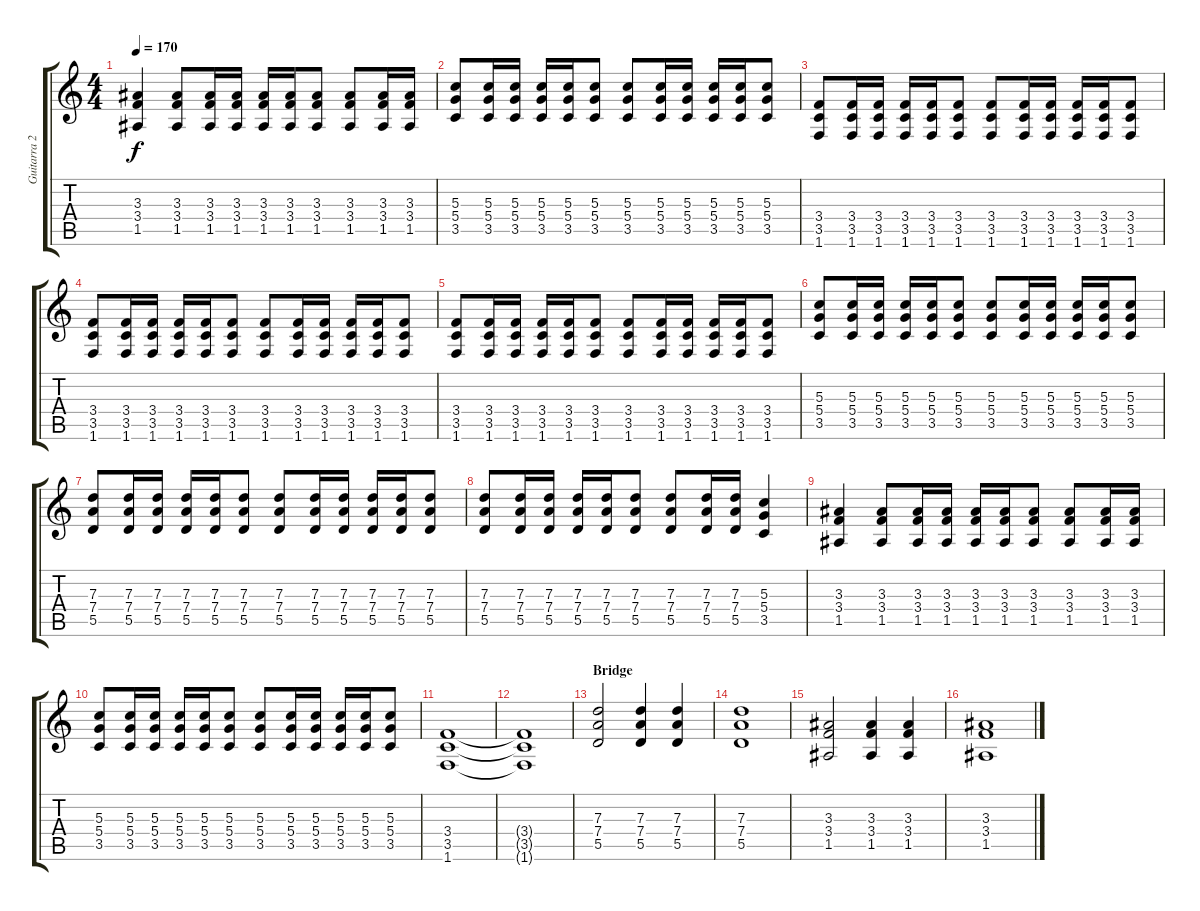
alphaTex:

\track ("Guitarra 2 - Erik" "Guitarra 2") {instrument distortionguitar}
\staff {score tabs}
\tuning (E4 B3 G3 D3 A2 E2) {hide}
\ts (4 4)
\tempo 170
\clef g2
\ks c
(3.3 3.4 1.5).4{dy f} (3.3 3.4 1.5).8 (3.3 3.4 1.5).16 (3.3 3.4 1.5).16 (3.3 3.4 1.5).16 (3.3 3.4 1.5).16 (3.3 3.4 1.5).8 (3.3 3.4 1.5).8 (3.3 3.4 1.5).16 (3.3 3.4 1.5).16 |
(5.3 5.4 3.5).8 (5.3 5.4 3.5).16 (5.3 5.4 3.5).16 (5.3 5.4 3.5).16 (5.3 5.4 3.5).16 (5.3 5.4 3.5).8 (5.3 5.4 3.5).8 (5.3 5.4 3.5).16 (5.3 5.4 3.5).16 (5.3 5.4 3.5).16 (5.3 5.4 3.5).16 (5.3 5.4 3.5).8 |
(3.4 3.5 1.6).8 (3.4 3.5 1.6).16 (3.4 3.5 1.6).16 (3.4 3.5 1.6).16 (3.4 3.5 1.6).16 (3.4 3.5 1.6).8 (3.4 3.5 1.6).8 (3.4 3.5 1.6).16 (3.4 3.5 1.6).16 (3.4 3.5 1.6).16 (3.4 3.5 1.6).16 (3.4 3.5 1.6).8 |
(3.4 3.5 1.6).8 (3.4 3.5 1.6).16 (3.4 3.5 1.6).16 (3.4 3.5 1.6).16 (3.4 3.5 1.6).16 (3.4 3.5 1.6).8 (3.4 3.5 1.6).8 (3.4 3.5 1.6).16 (3.4 3.5 1.6).16 (3.4 3.5 1.6).16 (3.4 3.5 1.6).16 (3.4 3.5 1.6).8 |
(3.4 3.5 1.6).8 (3.4 3.5 1.6).16 (3.4 3.5 1.6).16 (3.4 3.5 1.6).16 (3.4 3.5 1.6).16 (3.4 3.5 1.6).8 (3.4 3.5 1.6).8 (3.4 3.5 1.6).16 (3.4 3.5 1.6).16 (3.4 3.5 1.6).16 (3.4 3.5 1.6).16 (3.4 3.5 1.6).8 |
(5.3 5.4 3.5).8 (5.3 5.4 3.5).16 (5.3 5.4 3.5).16 (5.3 5.4 3.5).16 (5.3 5.4 3.5).16 (5.3 5.4 3.5).8 (5.3 5.4 3.5).8 (5.3 5.4 3.5).16 (5.3 5.4 3.5).16 (5.3 5.4 3.5).16 (5.3 5.4 3.5).16 (5.3 5.4 3.5).8 |
(7.3 7.4 5.5).8 (7.3 7.4 5.5).16 (7.3 7.4 5.5).16 (7.3 7.4 5.5).16 (7.3 7.4 5.5).16 (7.3 7.4 5.5).8 (7.3 7.4 5.5).8 (7.3 7.4 5.5).16 (7.3 7.4 5.5).16 (7.3 7.4 5.5).16 (7.3 7.4 5.5).16 (7.3 7.4 5.5).8 |
(7.3 7.4 5.5).8 (7.3 7.4 5.5).16 (7.3 7.4 5.5).16 (7.3 7.4 5.5).16 (7.3 7.4 5.5).16 (7.3 7.4 5.5).8 (7.3 7.4 5.5).8 (7.3 7.4 5.5).16 (7.3 7.4 5.5).16 (5.3 5.4 3.5).4 |
(3.3 3.4 1.5).4 (3.3 3.4 1.5).8 (3.3 3.4 1.5).16 (3.3 3.4 1.5).16 (3.3 3.4 1.5).16 (3.3 3.4 1.5).16 (3.3 3.4 1.5).8 (3.3 3.4 1.5).8 (3.3 3.4 1.5).16 (3.3 3.4 1.5).16 |
(5.3 5.4 3.5).8 (5.3 5.4 3.5).16 (5.3 5.4 3.5).16 (5.3 5.4 3.5).16 (5.3 5.4 3.5).16 (5.3 5.4 3.5).8 (5.3 5.4 3.5).8 (5.3 5.4 3.5).16 (5.3 5.4 3.5).16 (5.3 5.4 3.5).16 (5.3 5.4 3.5).16 (5.3 5.4 3.5).8 |
(3.4 3.5 1.6).1 |
(3.4{t} 3.5{t} 1.6{t}).1 |
\section ("" "Bridge")
(7.3 7.4 5.5).2 (7.3 7.4 5.5).4 (7.3 7.4 5.5).4 |
(7.3 7.4 5.5).1 |
(3.3 3.4 1.5).2 (3.3 3.4 1.5).4 (3.3 3.4 1.5).4 |
(3.3 3.4 1.5).1
